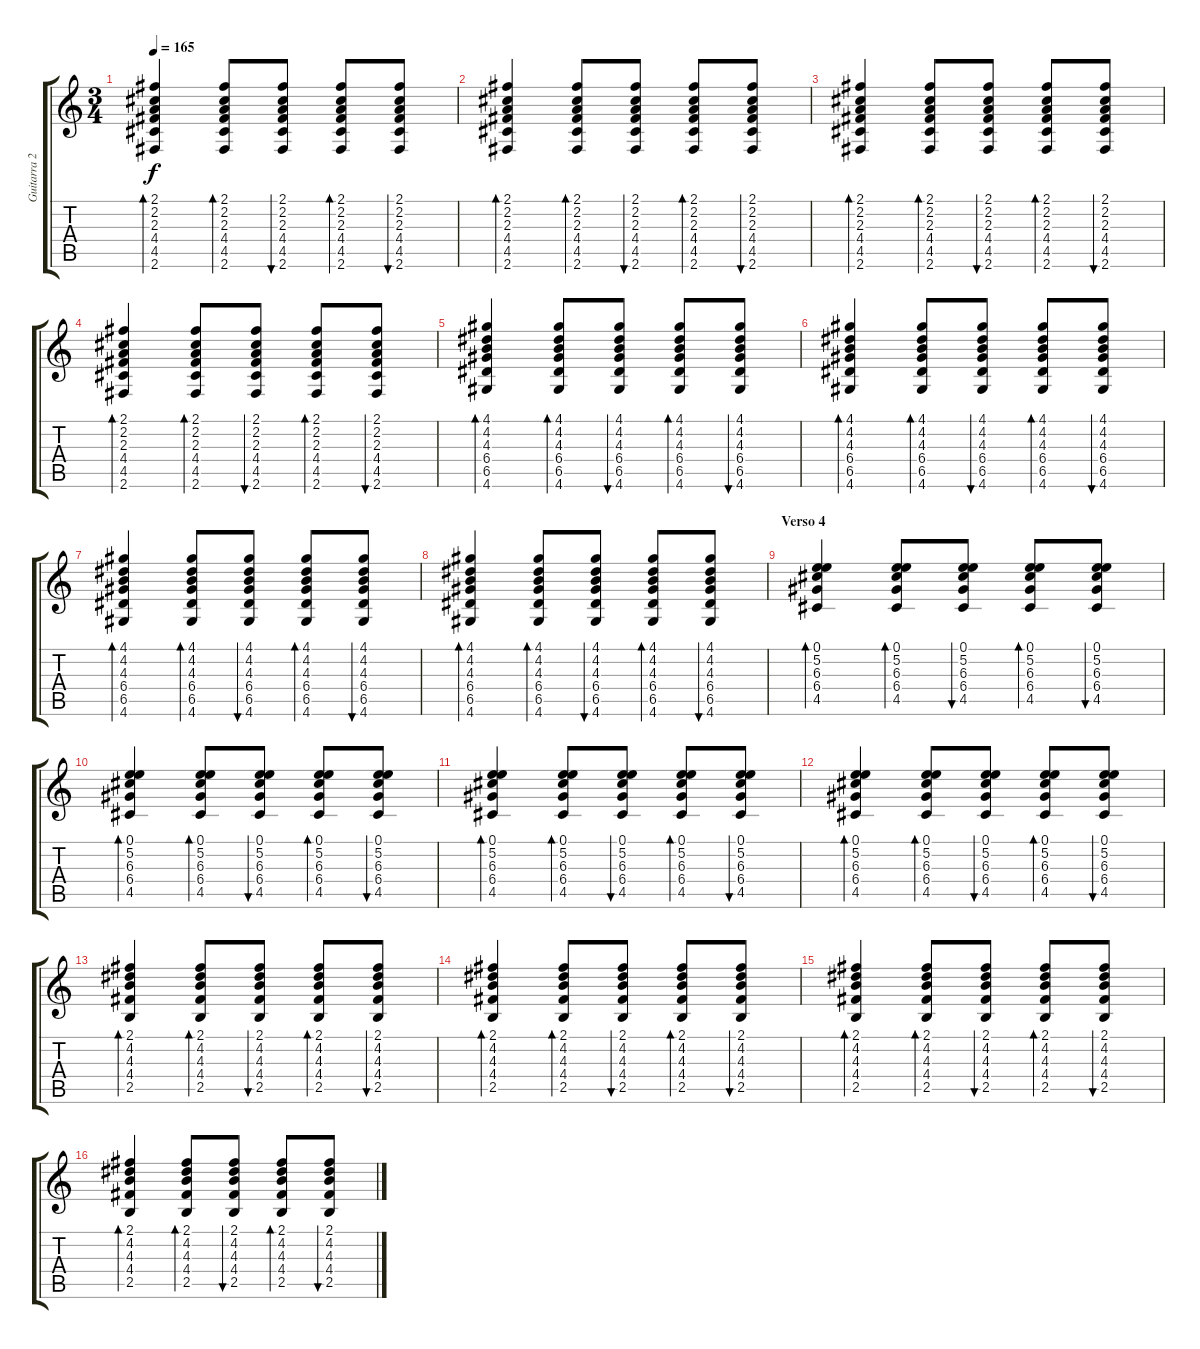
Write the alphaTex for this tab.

\track ("Guitarra 2" "Guitarra 2") {instrument overdrivenguitar}
\staff {score tabs}
\tuning (E4 B3 G3 D3 A2 E2) {hide}
\ts (3 4)
\tempo 165
\clef g2
\ks c
(2.1 2.2 2.3 4.4 4.5 2.6).4{bd 60 dy f} (2.1 2.2 2.3 4.4 4.5 2.6).8{bd 60} (2.1 2.2 2.3 4.4 4.5 2.6).8{bu 60} (2.1 2.2 2.3 4.4 4.5 2.6).8{bd 60} (2.1 2.2 2.3 4.4 4.5 2.6).8{bu 60} |
(2.1 2.2 2.3 4.4 4.5 2.6).4{bd 60} (2.1 2.2 2.3 4.4 4.5 2.6).8{bd 60} (2.1 2.2 2.3 4.4 4.5 2.6).8{bu 60} (2.1 2.2 2.3 4.4 4.5 2.6).8{bd 60} (2.1 2.2 2.3 4.4 4.5 2.6).8{bu 60} |
(2.1 2.2 2.3 4.4 4.5 2.6).4{bd 60} (2.1 2.2 2.3 4.4 4.5 2.6).8{bd 60} (2.1 2.2 2.3 4.4 4.5 2.6).8{bu 60} (2.1 2.2 2.3 4.4 4.5 2.6).8{bd 60} (2.1 2.2 2.3 4.4 4.5 2.6).8{bu 60} |
(2.1 2.2 2.3 4.4 4.5 2.6).4{bd 60} (2.1 2.2 2.3 4.4 4.5 2.6).8{bd 60} (2.1 2.2 2.3 4.4 4.5 2.6).8{bu 60} (2.1 2.2 2.3 4.4 4.5 2.6).8{bd 60} (2.1 2.2 2.3 4.4 4.5 2.6).8{bu 60} |
(4.1 4.2 4.3 6.4 6.5 4.6).4{bd 60} (4.1 4.2 4.3 6.4 6.5 4.6).8{bd 60} (4.1 4.2 4.3 6.4 6.5 4.6).8{bu 60} (4.1 4.2 4.3 6.4 6.5 4.6).8{bd 60} (4.1 4.2 4.3 6.4 6.5 4.6).8{bu 60} |
(4.1 4.2 4.3 6.4 6.5 4.6).4{bd 60} (4.1 4.2 4.3 6.4 6.5 4.6).8{bd 60} (4.1 4.2 4.3 6.4 6.5 4.6).8{bu 60} (4.1 4.2 4.3 6.4 6.5 4.6).8{bd 60} (4.1 4.2 4.3 6.4 6.5 4.6).8{bu 60} |
(4.1 4.2 4.3 6.4 6.5 4.6).4{bd 60} (4.1 4.2 4.3 6.4 6.5 4.6).8{bd 60} (4.1 4.2 4.3 6.4 6.5 4.6).8{bu 60} (4.1 4.2 4.3 6.4 6.5 4.6).8{bd 60} (4.1 4.2 4.3 6.4 6.5 4.6).8{bu 60} |
(4.1 4.2 4.3 6.4 6.5 4.6).4{bd 60} (4.1 4.2 4.3 6.4 6.5 4.6).8{bd 60} (4.1 4.2 4.3 6.4 6.5 4.6).8{bu 60} (4.1 4.2 4.3 6.4 6.5 4.6).8{bd 60} (4.1 4.2 4.3 6.4 6.5 4.6).8{bu 60} |
\section ("" "Verso 4")
(0.1 5.2 6.3 6.4 4.5).4{bd 60} (0.1 5.2 6.3 6.4 4.5).8{bd 60} (0.1 5.2 6.3 6.4 4.5).8{bu 60} (0.1 5.2 6.3 6.4 4.5).8{bd 60} (0.1 5.2 6.3 6.4 4.5).8{bu 60} |
(0.1 5.2 6.3 6.4 4.5).4{bd 60} (0.1 5.2 6.3 6.4 4.5).8{bd 60} (0.1 5.2 6.3 6.4 4.5).8{bu 60} (0.1 5.2 6.3 6.4 4.5).8{bd 60} (0.1 5.2 6.3 6.4 4.5).8{bu 60} |
(0.1 5.2 6.3 6.4 4.5).4{bd 60} (0.1 5.2 6.3 6.4 4.5).8{bd 60} (0.1 5.2 6.3 6.4 4.5).8{bu 60} (0.1 5.2 6.3 6.4 4.5).8{bd 60} (0.1 5.2 6.3 6.4 4.5).8{bu 60} |
(0.1 5.2 6.3 6.4 4.5).4{bd 60} (0.1 5.2 6.3 6.4 4.5).8{bd 60} (0.1 5.2 6.3 6.4 4.5).8{bu 60} (0.1 5.2 6.3 6.4 4.5).8{bd 60} (0.1 5.2 6.3 6.4 4.5).8{bu 60} |
(2.1 4.2 4.3 4.4 2.5).4{bd 60} (2.1 4.2 4.3 4.4 2.5).8{bd 60} (2.1 4.2 4.3 4.4 2.5).8{bu 60} (2.1 4.2 4.3 4.4 2.5).8{bd 60} (2.1 4.2 4.3 4.4 2.5).8{bu 60} |
(2.1 4.2 4.3 4.4 2.5).4{bd 60} (2.1 4.2 4.3 4.4 2.5).8{bd 60} (2.1 4.2 4.3 4.4 2.5).8{bu 60} (2.1 4.2 4.3 4.4 2.5).8{bd 60} (2.1 4.2 4.3 4.4 2.5).8{bu 60} |
(2.1 4.2 4.3 4.4 2.5).4{bd 60} (2.1 4.2 4.3 4.4 2.5).8{bd 60} (2.1 4.2 4.3 4.4 2.5).8{bu 60} (2.1 4.2 4.3 4.4 2.5).8{bd 60} (2.1 4.2 4.3 4.4 2.5).8{bu 60} |
(2.1 4.2 4.3 4.4 2.5).4{bd 60} (2.1 4.2 4.3 4.4 2.5).8{bd 60} (2.1 4.2 4.3 4.4 2.5).8{bu 60} (2.1 4.2 4.3 4.4 2.5).8{bd 60} (2.1 4.2 4.3 4.4 2.5).8{bu 60}
